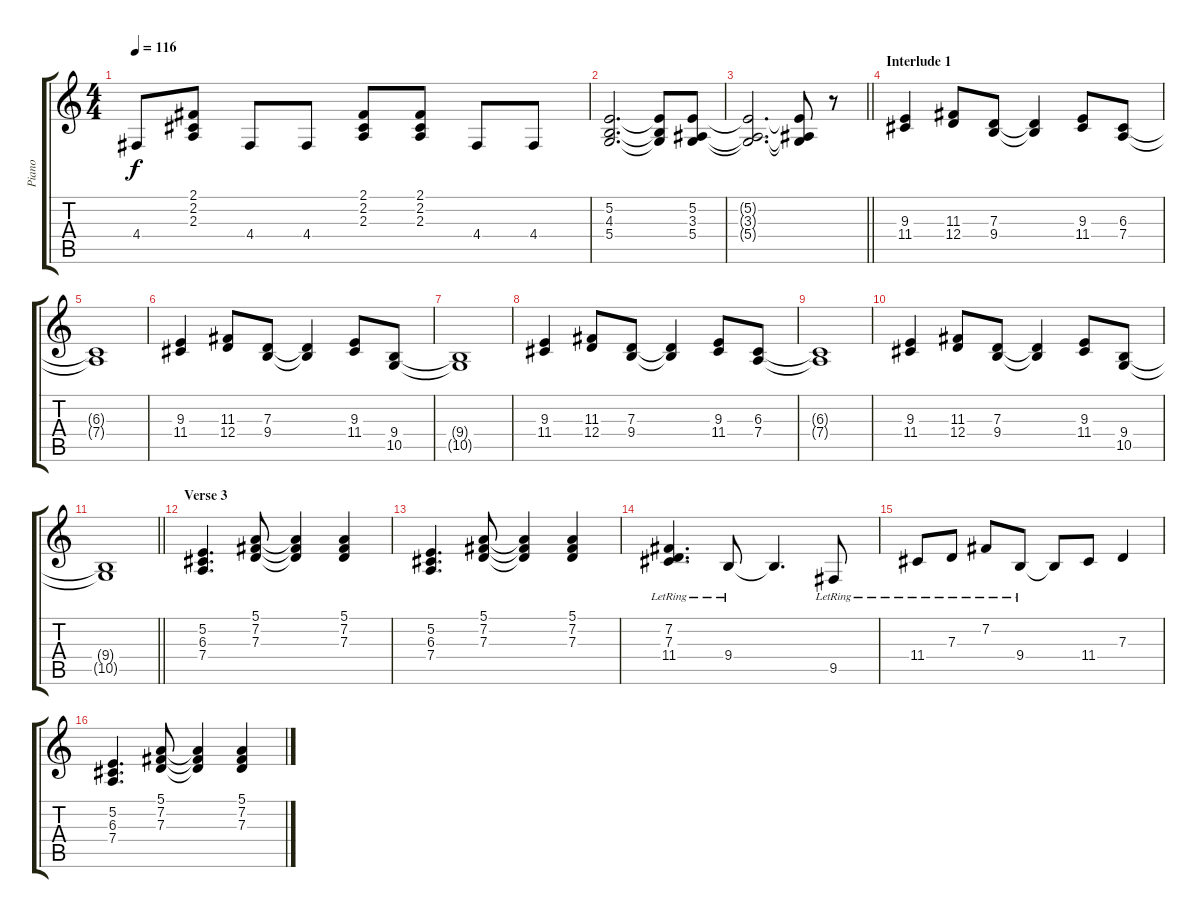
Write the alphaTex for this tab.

\track ("Piano" "Piano") {instrument electricgrandpiano}
\staff {score tabs}
\tuning (E4 B3 G3 D3 A2 E2) {hide}
\ts (4 4)
\tempo 116
\clef g2
\ks c
4.4.8{dy f} (2.1 2.2 2.3).8 4.4.8 4.4.8 (2.1 2.2 2.3).8 (2.1 2.2 2.3).8 4.4.8 4.4.8 |
(5.2 4.3 5.4).2{d} (5.2{t} 4.3{t} 5.4{t}).8 (5.2 3.3 5.4).8 |
\barLineRight lightlight
(5.2{t} 3.3{t} 5.4{t}).2{d} (5.2{t} 3.3{t} 5.4{t}).8 r.8 |
\section ("" "Interlude 1")
(9.3 11.4).4 (11.3 12.4).8 (7.3 9.4).8 (7.3{t} 9.4{t}).4 (9.3 11.4).8 (6.3 7.4).8 |
(6.3{t} 7.4{t}).1 |
(9.3 11.4).4 (11.3 12.4).8 (7.3 9.4).8 (7.3{t} 9.4{t}).4 (9.3 11.4).8 (9.4 10.5).8 |
(9.4{t} 10.5{t}).1 |
(9.3 11.4).4 (11.3 12.4).8 (7.3 9.4).8 (7.3{t} 9.4{t}).4 (9.3 11.4).8 (6.3 7.4).8 |
(6.3{t} 7.4{t}).1 |
(9.3 11.4).4 (11.3 12.4).8 (7.3 9.4).8 (7.3{t} 9.4{t}).4 (9.3 11.4).8 (9.4 10.5).8 |
\barLineRight lightlight
(9.4{t} 10.5{t}).1 |
\section ("" "Verse 3")
(5.2 6.3 7.4).4{d} (5.1 7.2 7.3).8 (5.1{t} 7.2{t} 7.3{t}).4 (5.1 7.2 7.3).4 |
(5.2 6.3 7.4).4{d} (5.1 7.2 7.3).8 (5.1{t} 7.2{t} 7.3{t}).4 (5.1 7.2 7.3).4 |
(7.2{lr} 7.3{lr} 11.4{lr}).4{d} 9.4{lr}.8 9.4{t}.4{d} 9.5{lr}.8 |
11.4{lr}.8 7.3{lr}.8 7.2{lr}.8 9.4{lr}.8 9.4{t}.8 11.4.8 7.3.4 |
(5.2 6.3 7.4).4{d} (5.1 7.2 7.3).8 (5.1{t} 7.2{t} 7.3{t}).4 (5.1 7.2 7.3).4
